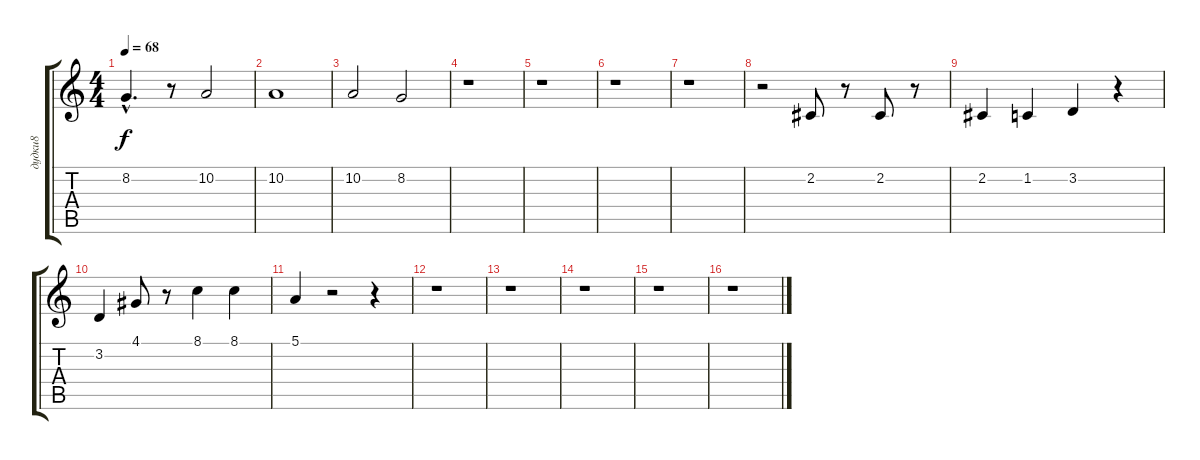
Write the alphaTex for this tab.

\track ("дудки8" "дудки8") {instrument trumpet}
\staff {score tabs}
\tuning (E4 B3 G3 D3 A2 E2) {hide}
\ts (4 4)
\tempo 68
\clef g2
\ks c
8.2{hac t}.4{d dy f} r.8 10.2.2 |
10.2.1 |
10.2.2 8.2.2 |
r.1 |
r.1 |
r.1 |
r.1 |
r.2 2.2.8 r.8 2.2.8 r.8 |
2.2.4 1.2.4 3.2.4 r.4 |
3.2.4 4.1.8 r.8 8.1.4 8.1.4 |
5.1.4 r.2 r.4 |
r.1 |
r.1 |
r.1 |
r.1 |
r.1
